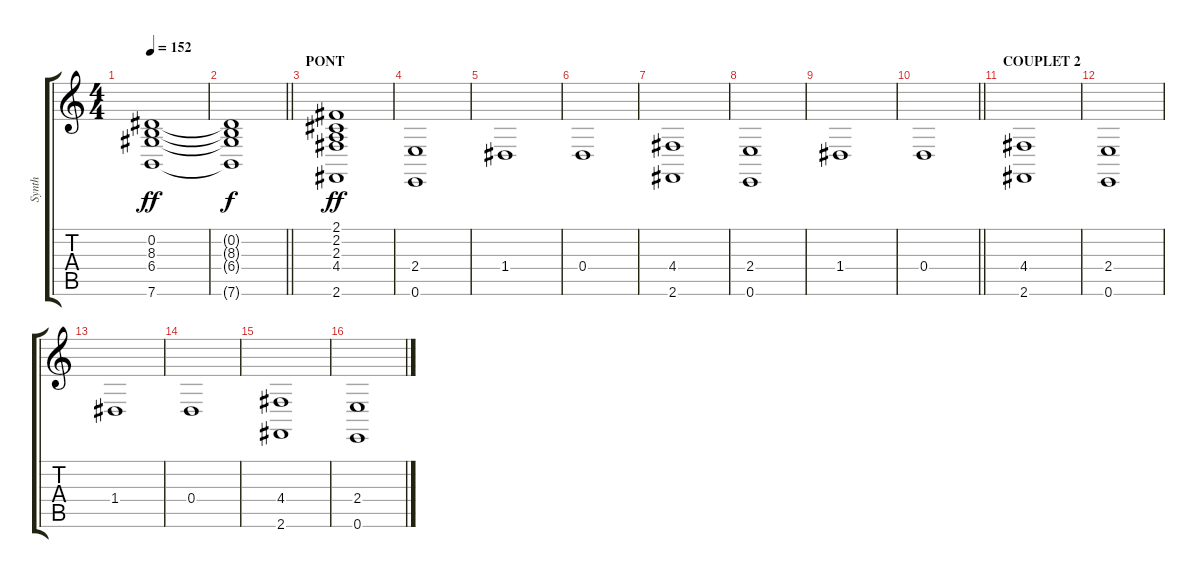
\track ("Synth" "Synth") {instrument pad2warm}
\staff {score tabs}
\tuning (E4 B3 G3 D3 A2 E2) {hide}
\ts (4 4)
\tempo 152
\clef g2
\ks c
(0.2 8.3 6.4 7.6).1{dy ff} |
\barLineRight lightlight
(0.2{t} 8.3{t} 6.4{t} 7.6{t}).1{dy f} |
\section ("" "PONT")
(2.1 2.2 2.3 4.4 2.6).1{dy ff} |
(2.4 0.6).1 |
1.4.1 |
0.4.1 |
(4.4 2.6).1 |
(2.4 0.6).1 |
1.4.1 |
\barLineRight lightlight
0.4.1 |
\section ("" "COUPLET 2")
(4.4 2.6).1 |
(2.4 0.6).1 |
1.4.1 |
0.4.1 |
(4.4 2.6).1 |
(2.4 0.6).1
